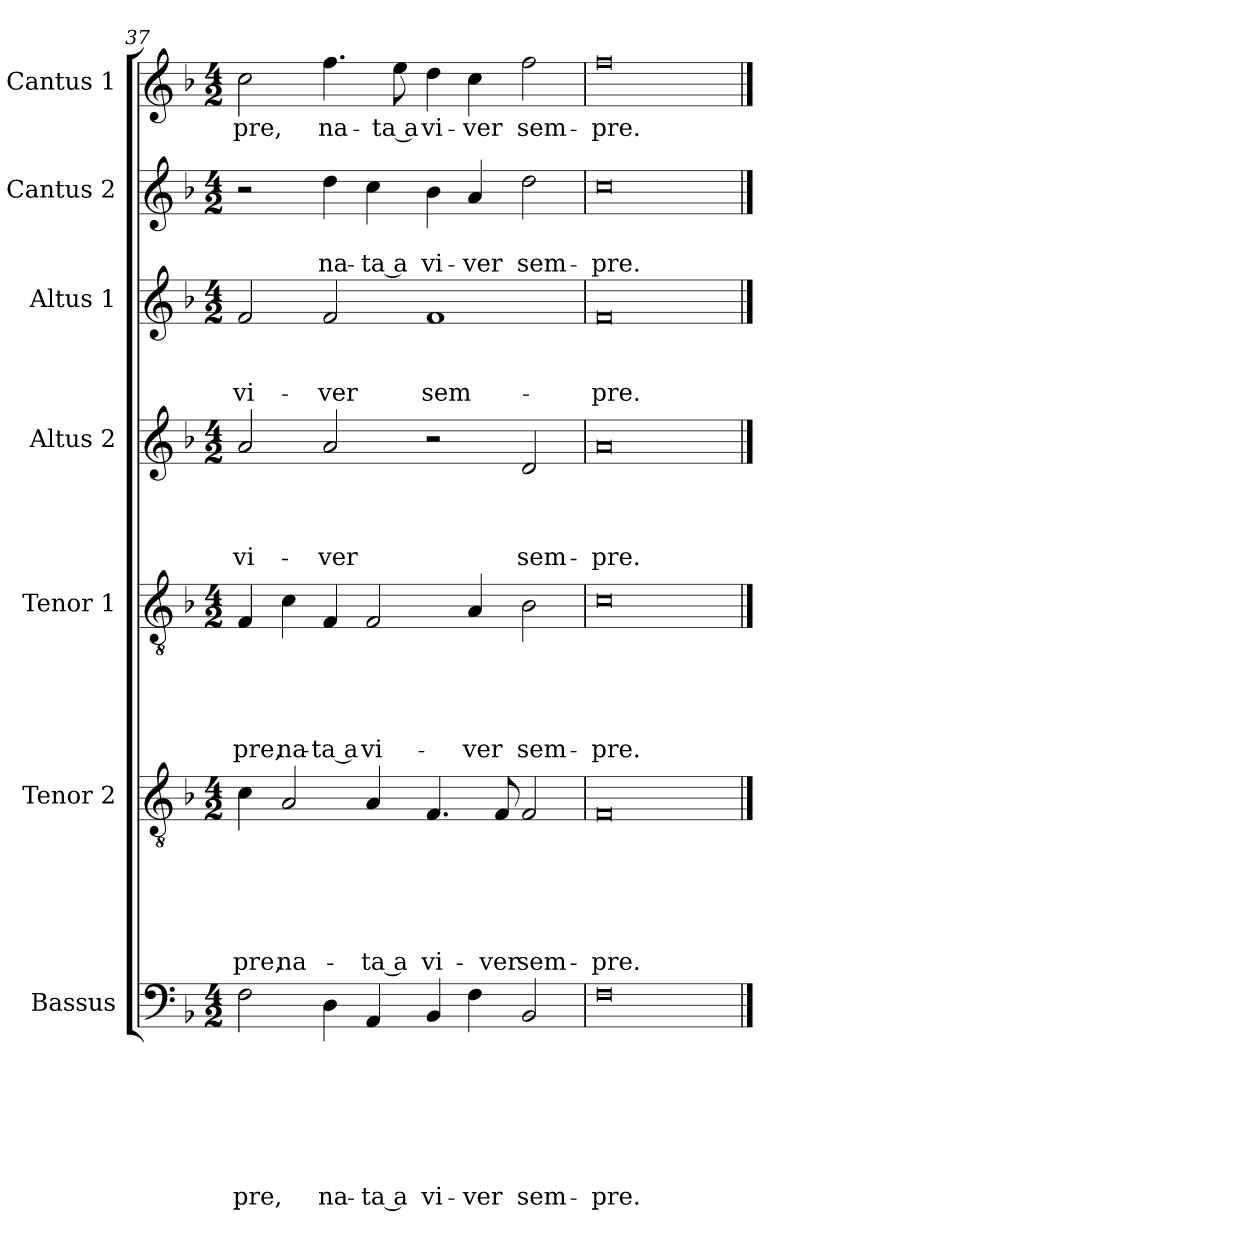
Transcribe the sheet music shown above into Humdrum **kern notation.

**kern	**text	**text	**text	**text	**text	**text	**text	**kern	**text	**text	**text	**text	**text	**text	**kern	**text	**text	**text	**text	**text	**kern	**text	**text	**text	**text	**kern	**text	**text	**text	**kern	**text	**text	**kern	**text
*part7	*part7	*part7	*part7	*part7	*part7	*part7	*part7	*part6	*part6	*part6	*part6	*part6	*part6	*part6	*part5	*part5	*part5	*part5	*part5	*part5	*part4	*part4	*part4	*part4	*part4	*part3	*part3	*part3	*part3	*part2	*part2	*part2	*part1	*part1
*staff7	*staff7	*staff7	*staff7	*staff7	*staff7	*staff7	*staff7	*staff6	*staff6	*staff6	*staff6	*staff6	*staff6	*staff6	*staff5	*staff5	*staff5	*staff5	*staff5	*staff5	*staff4	*staff4	*staff4	*staff4	*staff4	*staff3	*staff3	*staff3	*staff3	*staff2	*staff2	*staff2	*staff1	*staff1
*I"Bassus	*	*	*	*	*	*	*	*I"Tenor 2	*	*	*	*	*	*	*I"Tenor 1	*	*	*	*	*	*I"Altus 2	*	*	*	*	*I"Altus 1	*	*	*	*I"Cantus 2	*	*	*I"Cantus 1	*
*clefF4	*	*	*	*	*	*	*	*clefGv2	*	*	*	*	*	*	*clefGv2	*	*	*	*	*	*clefG2	*	*	*	*	*clefG2	*	*	*	*clefG2	*	*	*clefG2	*
*k[b-]	*	*	*	*	*	*	*	*k[b-]	*	*	*	*	*	*	*k[b-]	*	*	*	*	*	*k[b-]	*	*	*	*	*k[b-]	*	*	*	*k[b-]	*	*	*k[b-]	*
*d:	*	*	*	*	*	*	*	*d:	*	*	*	*	*	*	*d:	*	*	*	*	*	*d:	*	*	*	*	*d:	*	*	*	*d:	*	*	*d:	*
*M4/2	*	*	*	*	*	*	*	*M4/2	*	*	*	*	*	*	*M4/2	*	*	*	*	*	*M4/2	*	*	*	*	*M4/2	*	*	*	*M4/2	*	*	*M4/2	*
=37	=37	=37	=37	=37	=37	=37	=37	=37	=37	=37	=37	=37	=37	=37	=37	=37	=37	=37	=37	=37	=37	=37	=37	=37	=37	=37	=37	=37	=37	=37	=37	=37	=37	=37
!	!	!	!	!	!	!	!LO:LY:b	!	!	!	!	!	!	!LO:LY:b	!	!	!	!	!	!LO:LY:b	!	!	!	!	!LO:LY:b	!	!	!	!LO:LY:b	!	!	!	!	!LO:LY:b
2F\	.	.	.	.	.	.	-pre,	4c\	.	.	.	.	.	-pre,	4F/	.	.	.	.	-pre,	2a/	.	.	.	vi-	2f/	.	.	vi-	2r	.	.	2cc\	-pre,
!	!	!	!	!	!	!	!	!	!	!	!	!	!	!LO:LY:b	!	!	!	!	!	!LO:LY:b	!	!	!	!	!	!	!	!	!	!	!	!	!	!
.	.	.	.	.	.	.	.	2A/	.	.	.	.	.	na-	4c\	.	.	.	.	na-	.	.	.	.	.	.	.	.	.	.	.	.	.	.
!	!	!	!	!	!	!	!LO:LY:b	!	!	!	!	!	!	!	!	!	!	!	!	!LO:LY:b	!	!	!	!	!LO:LY:b	!	!	!	!LO:LY:b	!	!	!LO:LY:b	!	!LO:LY:b
4D\	.	.	.	.	.	.	na-	.	.	.	.	.	.	.	4F/	.	.	.	.	-ta a	2a/	.	.	.	-ver	2f/	.	.	-ver	4dd\	.	na-	4.ff\	na-
!	!	!	!	!	!	!	!LO:LY:b	!	!	!	!	!	!	!LO:LY:b	!	!	!	!	!	!LO:LY:b	!	!	!	!	!	!	!	!	!	!	!	!LO:LY:b	!	!
4AA/	.	.	.	.	.	.	-ta a	4A/	.	.	.	.	.	-ta a	2F/	.	.	.	.	vi-	.	.	.	.	.	.	.	.	.	4cc\	.	-ta a	.	.
!	!	!	!	!	!	!	!	!	!	!	!	!	!	!	!	!	!	!	!	!	!	!	!	!	!	!	!	!	!	!	!	!	!	!LO:LY:b
.	.	.	.	.	.	.	.	.	.	.	.	.	.	.	.	.	.	.	.	.	.	.	.	.	.	.	.	.	.	.	.	.	8ee\	-ta a
!	!	!	!	!	!	!	!LO:LY:b	!	!	!	!	!	!	!LO:LY:b	!	!	!	!	!	!	!	!	!	!	!	!	!	!	!LO:LY:b	!	!	!LO:LY:b	!	!LO:LY:b
4BB-/	.	.	.	.	.	.	vi-	4.F/	.	.	.	.	.	vi-	.	.	.	.	.	.	2r	.	.	.	.	1f	.	.	sem-	4b-\	.	vi-	4dd\	vi-
!	!	!	!	!	!	!	!LO:LY:b	!	!	!	!	!	!	!	!	!	!	!	!	!LO:LY:b	!	!	!	!	!	!	!	!	!	!	!	!LO:LY:b	!	!LO:LY:b
4F\	.	.	.	.	.	.	-ver	.	.	.	.	.	.	.	4A/	.	.	.	.	-ver	.	.	.	.	.	.	.	.	.	4a/	.	-ver	4cc\	-ver
!	!	!	!	!	!	!	!	!	!	!	!	!	!	!LO:LY:b	!	!	!	!	!	!	!	!	!	!	!	!	!	!	!	!	!	!	!	!
.	.	.	.	.	.	.	.	8F/	.	.	.	.	.	-ver	.	.	.	.	.	.	.	.	.	.	.	.	.	.	.	.	.	.	.	.
!	!	!	!	!	!	!	!LO:LY:b	!	!	!	!	!	!	!LO:LY:b	!	!	!	!	!	!LO:LY:b	!	!	!	!	!LO:LY:b	!	!	!	!	!	!	!LO:LY:b	!	!LO:LY:b
2BB-/	.	.	.	.	.	.	sem-	2F/	.	.	.	.	.	sem-	2B-\	.	.	.	.	sem-	2d/	.	.	.	sem-	.	.	.	.	2dd\	.	sem-	2ff\	sem-
=38	=38	=38	=38	=38	=38	=38	=38	=38	=38	=38	=38	=38	=38	=38	=38	=38	=38	=38	=38	=38	=38	=38	=38	=38	=38	=38	=38	=38	=38	=38	=38	=38	=38	=38
!	!	!	!	!	!	!	!LO:LY:b	!	!	!	!	!	!	!LO:LY:b	!	!	!	!	!	!LO:LY:b	!	!	!	!	!LO:LY:b	!	!	!	!LO:LY:b	!	!	!LO:LY:b	!	!LO:LY:b
0F	.	.	.	.	.	.	-pre.	0F	.	.	.	.	.	-pre.	0c	.	.	.	.	-pre.	0a	.	.	.	-pre.	0f	.	.	-pre.	0cc	.	-pre.	0ff	-pre.
==	==	==	==	==	==	==	==	==	==	==	==	==	==	==	==	==	==	==	==	==	==	==	==	==	==	==	==	==	==	==	==	==	==	==
*-	*-	*-	*-	*-	*-	*-	*-	*-	*-	*-	*-	*-	*-	*-	*-	*-	*-	*-	*-	*-	*-	*-	*-	*-	*-	*-	*-	*-	*-	*-	*-	*-	*-	*-
